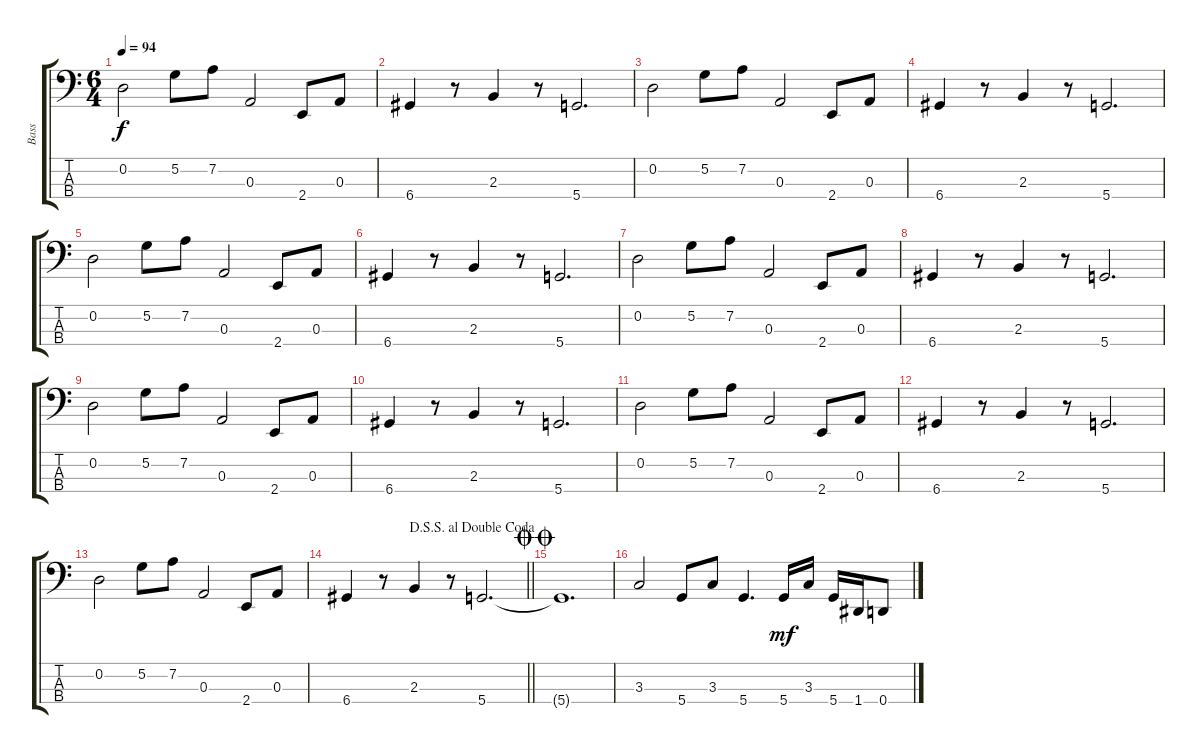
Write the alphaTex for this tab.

\track ("Bass" "Bass") {instrument electricbassfinger}
\staff {score tabs}
\tuning (G2 D2 A1 D1) {hide}
\ts (6 4)
\tempo 94
\clef f4
\ks c
0.2.2{dy f} 5.2.8 7.2.8 0.3.2 2.4.8 0.3.8 |
6.4.4 r.8 2.3.4 r.8 5.4.2{d} |
0.2.2 5.2.8 7.2.8 0.3.2 2.4.8 0.3.8 |
6.4.4 r.8 2.3.4 r.8 5.4.2{d} |
0.2.2 5.2.8 7.2.8 0.3.2 2.4.8 0.3.8 |
6.4.4 r.8 2.3.4 r.8 5.4.2{d} |
0.2.2 5.2.8 7.2.8 0.3.2 2.4.8 0.3.8 |
6.4.4 r.8 2.3.4 r.8 5.4.2{d} |
0.2.2 5.2.8 7.2.8 0.3.2 2.4.8 0.3.8 |
6.4.4 r.8 2.3.4 r.8 5.4.2{d} |
0.2.2 5.2.8 7.2.8 0.3.2 2.4.8 0.3.8 |
6.4.4 r.8 2.3.4 r.8 5.4.2{d} |
0.2.2 5.2.8 7.2.8 0.3.2 2.4.8 0.3.8 |
\jump dalsegnosegnoaldoublecoda
\barLineRight lightlight
6.4.4 r.8 2.3.4 r.8 5.4.2{d} |
\jump doublecoda
5.4{t}.1{d} |
3.3.2 5.4.8 3.3.8 5.4.4{d} 5.4.16{dy mf} 3.3.16 5.4.16 1.4.16 0.4.8
